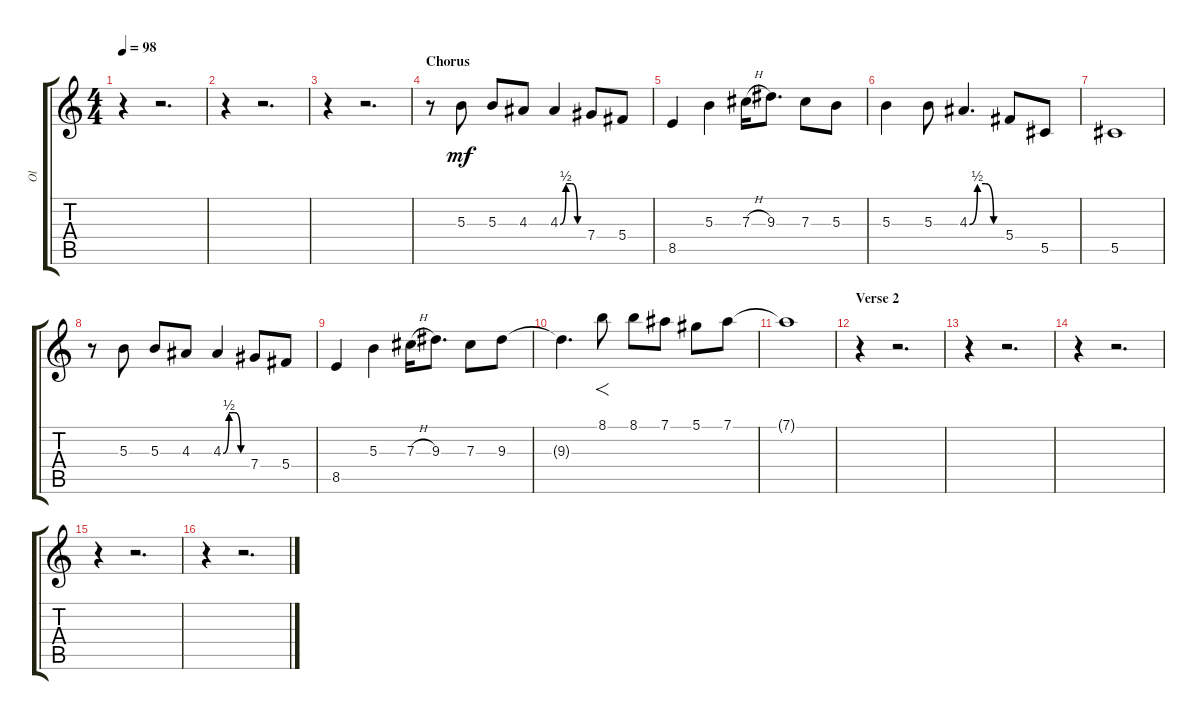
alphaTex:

\track ("Ol" "Ol") {instrument distortionguitar}
\staff {score tabs}
\tuning (Eb4 Bb3 Gb3 Db3 Ab2 Eb2) {hide}
\ts (4 4)
\tempo 98
\clef g2
\ks c
r.4{dy mf} r.2{d} |
r.4 r.2{d} |
r.4 r.2{d} |
\section ("" "Chorus")
r.8 5.3.8 5.3.8 4.3.8 4.3{be (custom 0 0 15 2 30 2 45 0 60 0)}.4 7.4.8 5.4.8 |
8.5.4 5.3.4 7.3{h}.16 9.3.8{d} 7.3.8 5.3.8 |
5.3.4 5.3.8 4.3{be (custom 0 0 15 2 30 2 45 0 60 0)}.4{d} 5.4.8 5.5.8 |
5.5.1 |
r.8 5.3.8 5.3.8 4.3.8 4.3{be (custom 0 0 15 2 30 2 45 0 60 0)}.4 7.4.8 5.4.8 |
8.5.4 5.3.4 7.3{h}.16 9.3.8{d} 7.3.8 9.3.8 |
9.3{t}.4{d} 8.1.8{f} 8.1.8 7.1.8 5.1.8 7.1.8 |
7.1{t}.1 |
\section ("" "Verse 2")
r.4 r.2{d} |
r.4 r.2{d} |
r.4 r.2{d} |
r.4 r.2{d} |
r.4 r.2{d}
